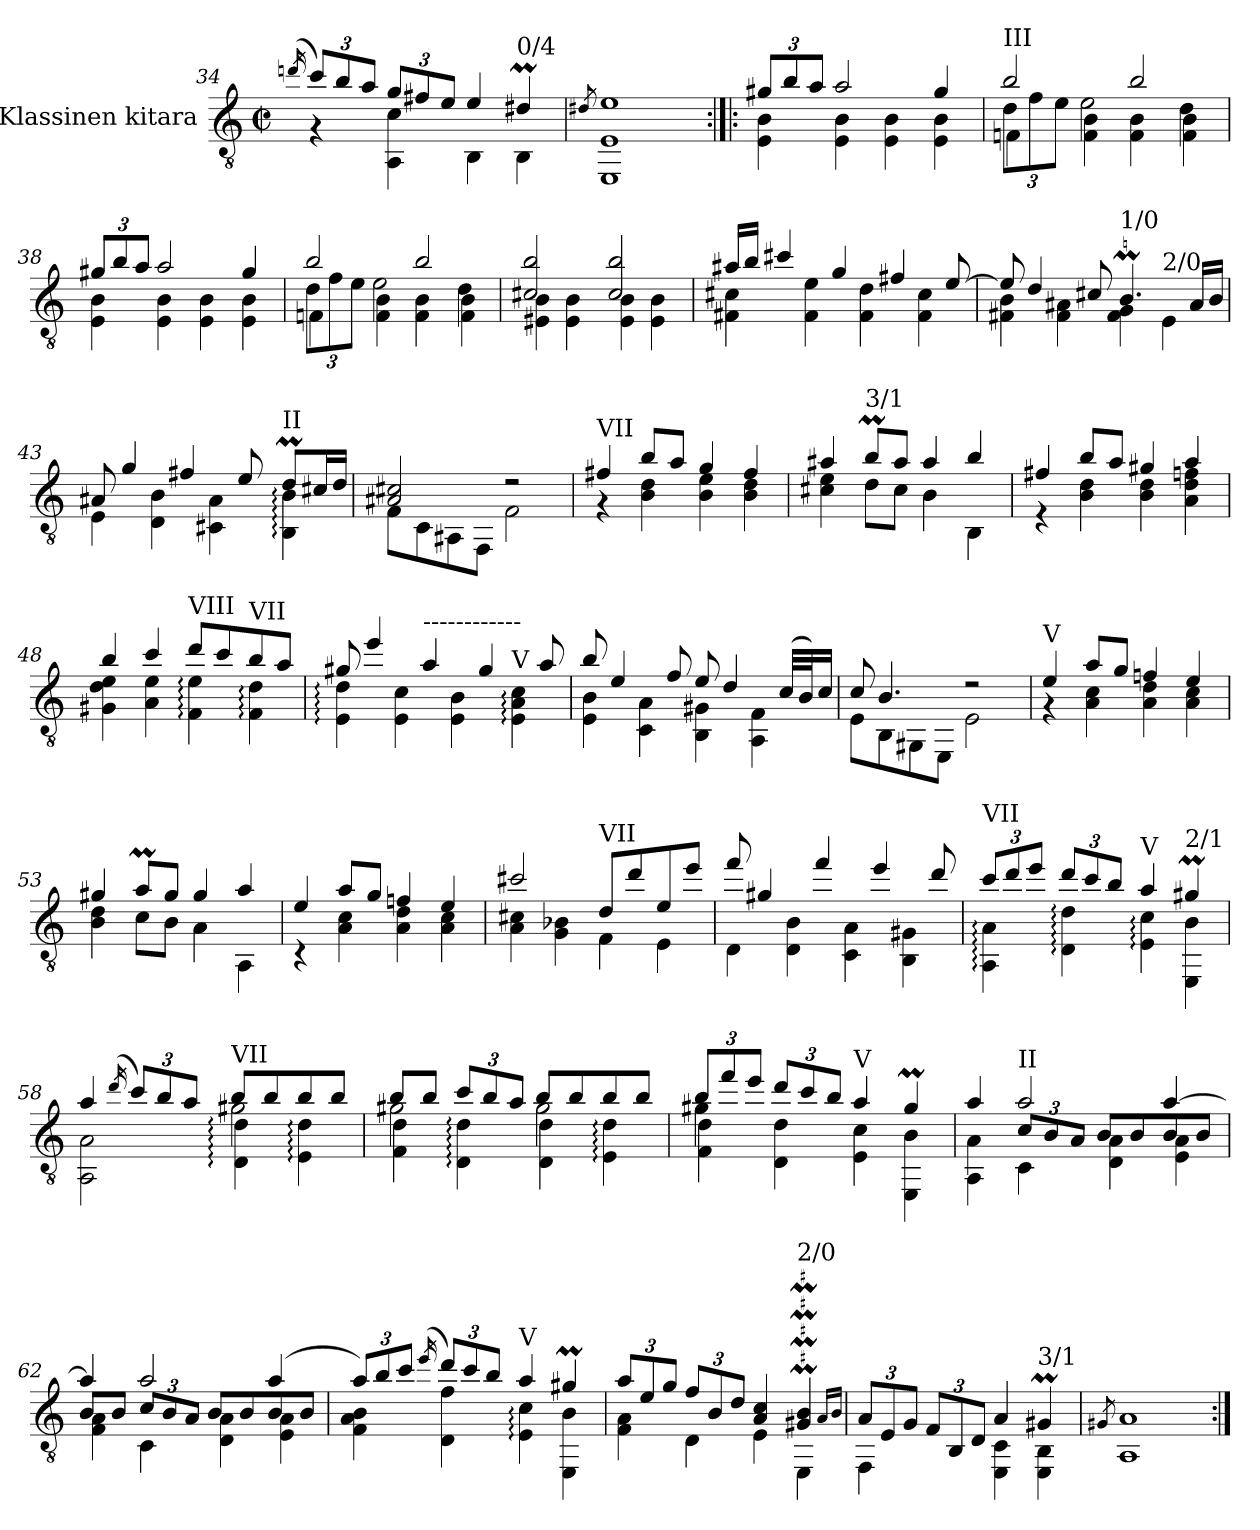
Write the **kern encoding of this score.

**kern
*part1
*staff1
*I"Klassinen kitara
!!LO:LB:g=z
*clefGv2
*k[]
*M2/2
*met(c|)
=34
(16qddn/
*Xbrackettup
*^
12cc/L)	4r
12b/	.
12a/J	.
12g/L	4AA\ 4c\
12f#X/	.
12e/J	.
4e/	4BB\
!LO:TX:a:t=0/4	!
4d#Xm/	4BB\
*v	*v
=35
8qd#X/
1EE 1E 1e
=36:|!|:
*^
12g#X/L	4E\ 4B\
12b/	.
12a/J	.
2a/	4E\ 4B\
.	4E\ 4B\
4g#/	4E\ 4B\
=37	=37
*	*^
!LO:TX:a:t=III	!	!
2b/	12d\L	4Fni::\
.	12f\	.
.	12e\J	.
.	2e\	4F\ 4B\
2b/	.	4F\ 4B\
.	4d\	4F\ 4B\
*	*v	*v
!!LO:LB:g=z
=38	=38
12g#X/L	4E\ 4B\
12b/	.
12a/J	.
2a/	4E\ 4B\
.	4E\ 4B\
4g#/	4E\ 4B\
=39	=39
*	*^
2b/	12d\L	4Fni\
.	12f\	.
.	12e\J	.
.	2e\	4F\ 4B\
2b/	.	4F\ 4B\
.	4d\	4F\ 4B\
*	*v	*v
=40	=40
2c#X/ 2b/	4E#X\ 4B\
.	4E#\ 4B\
2c#/ 2b/	4E#\ 4B\
.	4E#\ 4B\
!!LO:LB:g=z	!!
=41	=41
16a#X/LL	4F#X\ 4c#X\
16b/JJ	.
4cc#X/	.
.	4F#\ 4e\
4g/	.
.	4F#\ 4d\
4f#X/	.
.	4F#\ 4c#\
[8e/	.
=42	=42
8e/]	4F#X\ 4B\
4d/	.
.	4F#\ 4A#X\
8c#X/	.
!LO:TX:a:t=1/0	!
4.Bm/	4F#\ 4G\
!	!LO:TX:a:t=2/0
.	4E\
16A#/LL	.
16B/JJ	.
!!LO:LB:g=z	!!
=43	=43
8A#X/	4E\
4g/	.
.	4D\ 4B\
4f#X/	.
.	4C#X\ 4A#\
8e/	.
!LO:TX:a:t=II	!
8dM/L	4BB\: 4B\:
16c#X/L	.
16d/JJ	.
=44	=44
2A#X/ 2c#X/	8F\L
.	8C\
.	8AA#X\
.	8FF\J
2r	2F\
=45	=45
!LO:TX:a:t=VII	!
4f#X::/	4r
8b/L	4B\ 4d\
8a/J	.
4g/	4B\ 4e\
4f#/	4B\ 4d\
!!LO:LB:g=z	!!
=46	=46
4a#X/	4c#X\ 4e\
!LO:TX:a:t=3/1	!
8bm/L	8d::\L
8a#/J	8c#\J
4a#/	4B\
4b/	4BB\
=47	=47
4f#X/	4r
8b/L	4B\ 4d\
8a/J	.
4g#X/	4B\ 4d\
4a/	4A\ 4d\ 4fn\
=48	=48
4b/	4G#X\ 4d\ 4e\
4cc/	4A\ 4e\
!LO:TX:a:t=VIII	!
8dd/L	4F\: 4e\:
8cc/	.
!LO:TX:a:t=VII	!
8b/	4F\: 4d\:
8a/J	.
!!LO:LB:g=z	!!
=49	=49
8g#X/	4E\: 4d\:
4ee/	.
.	4E\ 4c\
!LO:TX:a:t=------------	!
4a/	.
.	4E\ 4B\
4g#/	.
!	!LO:TX:a:t=V
.	4E\: 4A\: 4c\:
8a/	.
=50	=50
8b/	4E\ 4B\
4e/	.
.	4C\ 4A\
8f::/	.
8e/	4BB\ 4G#X\
4d/	.
.	4AA\ 4F\
(32c/LLL	.
32B/J)	.
16c/JJ	.
=51	=51
8c/	8E\L
4.B/	8BB\
.	8GG#X\
.	8EE\J
2r	2E\
!!LO:PB:g=z	!!
=52	=52
!LO:TX:a:t=V	!
4e::/	4r
8a/L	4A\ 4c\
8g/J	.
4fni/	4A\ 4d\
4e/	4A\ 4c\
=53	=53
4g#X/	4B\ 4d\
8aM/L	8c\L
8g#/J	8B\J
4g#/	4A\
4a/	4AA\
=54	=54
4e/	4r
8a/L	4A\ 4c\
8g/J	.
4fni/	4A\ 4d\
4e/	4A\ 4c\
=55	=55
2cc#X/	4A\ 4c#X\
.	4G\ 4B-X\
!LO:TX:a:t=VII	!
8d/L	4F::\
8dd/	.
8e/	4E\
8ee/J	.
!!LO:LB:g=z	!!
=56	=56
8ff/	4D\
4g#X/	.
.	4D\ 4B\
4ff/	.
.	4C\ 4A\
4ee/	.
.	4BB\ 4G#X\
8dd/	.
=57	=57
!LO:TX:a:t=VII	!
12cc/L	4AA\: 4A\:
12dd/	.
12ee/J	.
12dd/L	4D\: 4d\:
12cc/	.
12b/J	.
!LO:TX:a:t=V	!
4a/	4E\: 4c\:
!LO:TX:a:t=2/1	!
4g#Xm/	4EE\ 4B\
=58	=58
*	*^
4a/	2AA\ 2A\	2rGyy
(16qdd/	.	.
12cc/L)	.	.
12b/	.	.
12a/J	.	.
!LO:TX:a:t=VII	!	!
8b/L	2g#X\	4D\: 4d\:
8b/	.	.
8b/	.	4E\: 4d\:
8b/J	.	.
!!LO:LB:g=z	!!	!!
=59	=59	=59
8b/L	2g#X\	4F\ 4d\
8b/J	.	.
12cc/L	.	4D\: 4d\:
12b/	.	.
12a/J	.	.
8b/L	2g#\	4D\ 4d\
8b/	.	.
8b/	.	4E\: 4d\:
8b/J	.	.
=60	=60	=60
12b/L	4g#X\	4F\ 4d\
12ff/	.	.
12ee/J	.	.
12dd/L	4rfyy	4D\ 4d\
12cc/	.	.
12b/J	.	.
!LO:TX:a:t=V	!	!
4a/	2rdyy	4E\ 4c\
4g#m/	.	4EE\ 4B\
=61	=61	=61
4a/	4A\	4AA\
!LO:TX:a:t=II	!	!
2a/	12c/L	4C\
.	12B/	.
.	12A/J	.
.	8B/L	4D\ 4A\
.	8B/	.
[4a/	8B/	4E\ 4A\
.	8B/J	.
!!LO:LB:g=z	!!	!!
=62	=62	=62
4a/]	8B/L	4F\ 4A\
.	8B/J	.
2a/	12c/L	4C\
.	12B/	.
.	12A/J	.
.	8B/L	4D\ 4A\
.	8B/	.
(4a/	8B/	4E\ 4A\
.	8B/J	.
*	*v	*v
=63	=63
12a/L)	4F\ 4A\ 4B\
12b/	.
12cc/J	.
(16qee/	.
12dd/L)	4D\ 4f\
12cc/	.
12b/J	.
!LO:TX:a:t=V	!
4a/	4E\: 4c\:
4g#Xm/	4EE\ 4B\
!!LO:LB:g=z	!!
=64	=64
12a/L	4F\ 4A\
12e/	.
12g/J	.
12f/L	4D\
12B/	.
12d/J	.
4A/ 4c/	4E\
!LO:TX:a:t=2/0	!
4G#X/M 4B/M	4EE\
16qA/LL	.
16qB/JJ	.
=65	=65
12A/L	4FF\
12E/	.
12G/J	.
12F/L	4rFFyy
12BB/	.
12D/J	.
4A/	4EE\ 4C\
!LO:TX:a:t=3/1	!
4G#Xm/	4EE\ 4BB\
=66	=66
8qG#X/	.
1A	1AA
*v	*v
=:|!
*-
